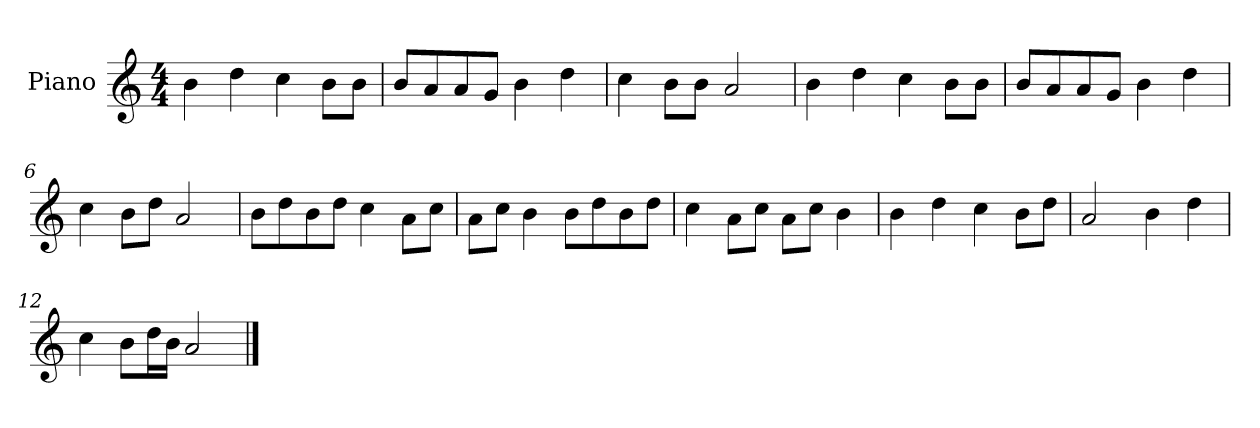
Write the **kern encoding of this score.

**kern
*part1
*staff1
*I"Piano
*I'P-no
*clefG2
*k[]
*M4/4
*MM90
=1
4b\
4dd\
4cc\
8b\L
8b\J
=2
8b/L
8a/
8a/
8g/J
4b\
4dd\
=3
4cc\
8b\L
8b\J
2a/
=4
4b\
4dd\
4cc\
8b\L
8b\J
=5
8b/L
8a/
8a/
8g/J
4b\
4dd\
=6
4cc\
8b\L
8dd\J
2a/
=7
8b\L
8dd\
8b\
8dd\J
4cc\
8a\L
8cc\J
!!LO:LB:g=z
=8
8a\L
8cc\J
4b\
8b\L
8dd\
8b\
8dd\J
=9
4cc\
8a\L
8cc\J
8a\L
8cc\J
4b\
=10
4b\
4dd\
4cc\
8b\L
8dd\J
=11
2a/
4b\
4dd\
=12
4cc\
8b\L
16dd\L
16b\JJ
2a/
==
*-
